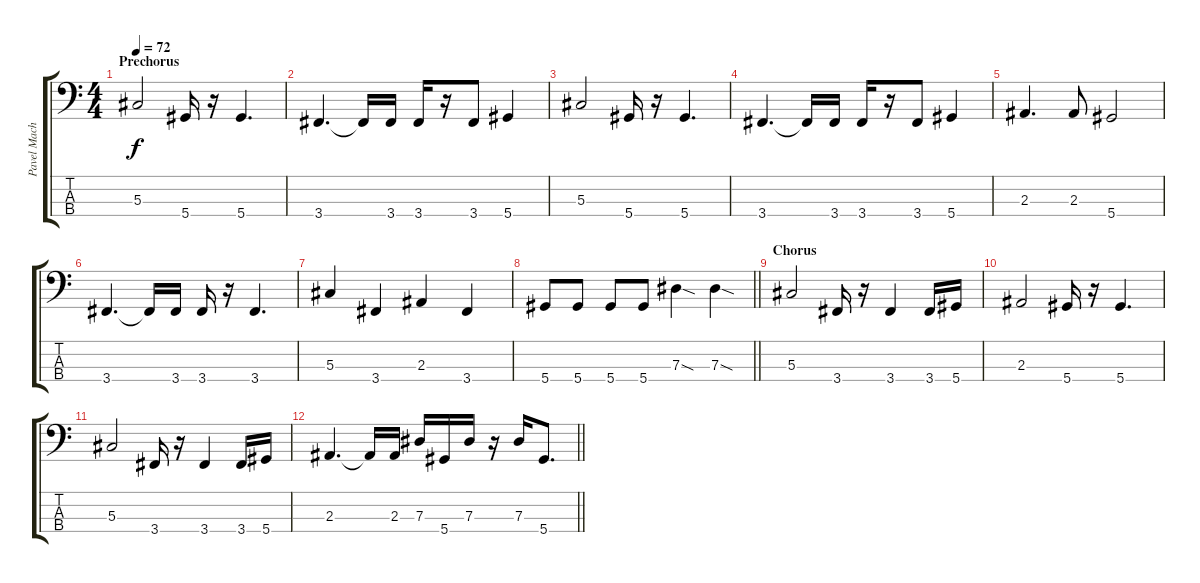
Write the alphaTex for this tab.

\track ("Pavel Machivoda" "Pavel Mach") {instrument electricbassfinger}
\staff {score tabs}
\tuning (Gb2 Db2 Ab1 Eb1) {hide}
\ts (4 4)
\section ("" "Prechorus")
\tempo 72
\clef f4
\ks c
5.3.2{dy f} 5.4.16 r.16 5.4.4{d} |
3.4.4{d} 3.4{t}.16 3.4.16 3.4.16 r.16 3.4.8 5.4.4 |
5.3.2 5.4.16 r.16 5.4.4{d} |
3.4.4{d} 3.4{t}.16 3.4.16 3.4.16 r.16 3.4.8 5.4.4 |
2.3.4{d} 2.3.8 5.4.2 |
3.4.4{d} 3.4{t}.16 3.4.16 3.4.16 r.16 3.4.4{d} |
5.3.4 3.4.4 2.3.4 3.4.4 |
\barLineRight lightlight
5.4.8 5.4.8 5.4.8 5.4.8 7.3{sod}.4 7.3{sod}.4 |
\section ("" "Chorus")
5.3.2 3.4.16 r.16 3.4.4 3.4.16 5.4.16 |
2.3.2 5.4.16 r.16 5.4.4{d} |
5.3.2 3.4.16 r.16 3.4.4 3.4.16 5.4.16 |
\barLineRight lightlight
2.3.4{d} 2.3{t}.16 2.3.16 7.3.16 5.4.16 7.3.16 r.16 7.3.16 5.4.8{d}
